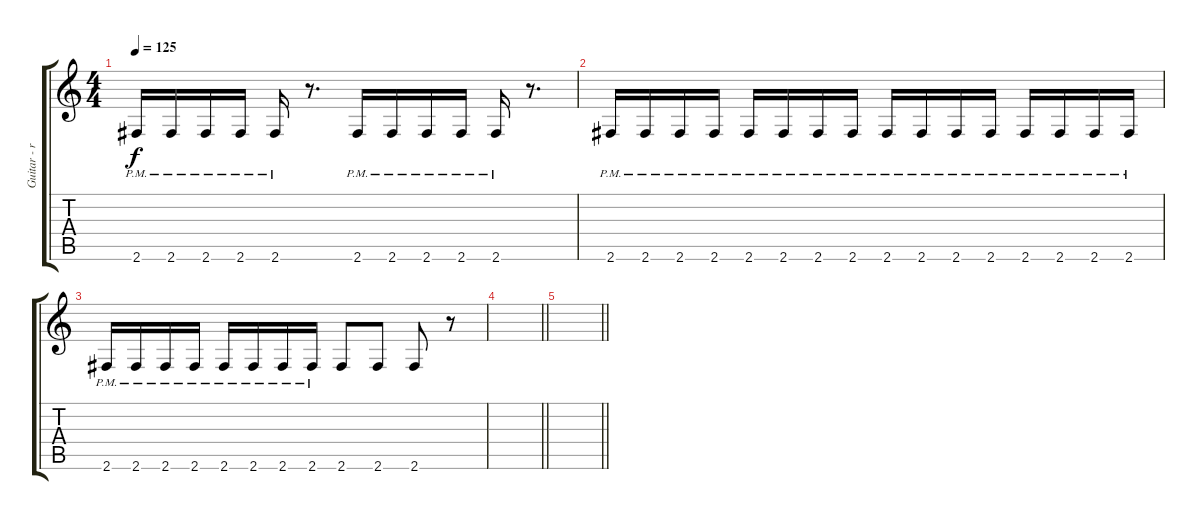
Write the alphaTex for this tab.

\track ("Guitar - rhythm" "Guitar - r") {instrument distortionguitar}
\staff {score tabs}
\tuning (E4 B3 G3 D3 A2 E2) {hide}
\ts (4 4)
\tempo 125
\clef g2
\ks c
2.6{pm}.16{dy f} 2.6{pm}.16 2.6{pm}.16 2.6{pm}.16 2.6{pm}.16 r.8{d} 2.6{pm}.16 2.6{pm}.16 2.6{pm}.16 2.6{pm}.16 2.6{pm}.16 r.8{d} |
2.6{pm}.16 2.6{pm}.16 2.6{pm}.16 2.6{pm}.16 2.6{pm}.16 2.6{pm}.16 2.6{pm}.16 2.6{pm}.16 2.6{pm}.16 2.6{pm}.16 2.6{pm}.16 2.6{pm}.16 2.6{pm}.16 2.6{pm}.16 2.6{pm}.16 2.6{pm}.16 |
2.6{pm}.16 2.6{pm}.16 2.6{pm}.16 2.6{pm}.16 2.6{pm}.16 2.6{pm}.16 2.6{pm}.16 2.6{pm}.16 2.6.8 2.6.8 2.6.8 r.8 |
\barLineRight lightlight
|
\barLineRight lightlight
